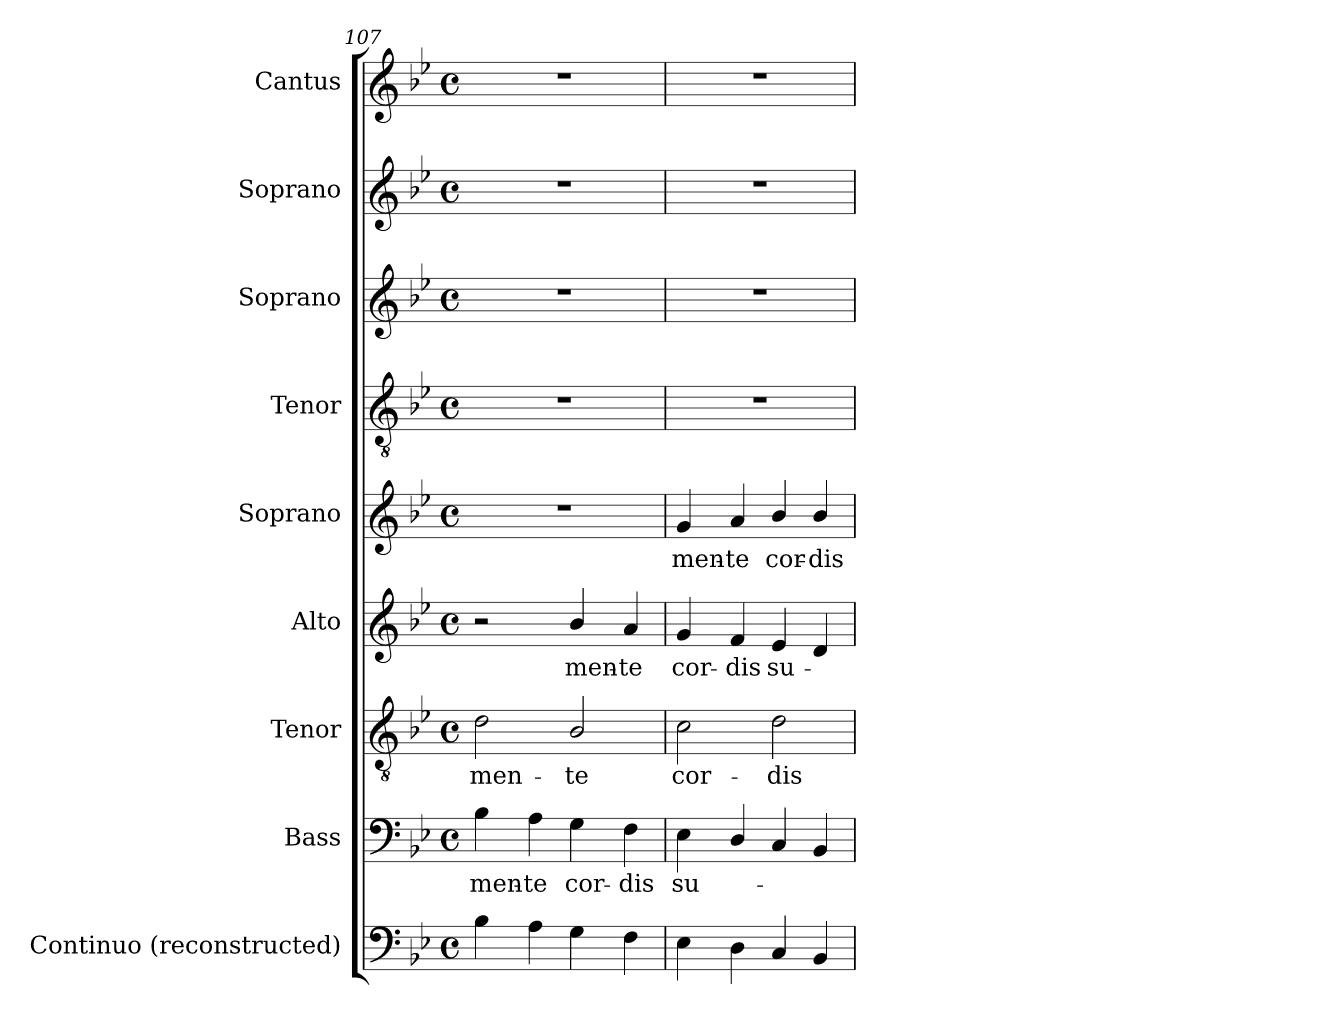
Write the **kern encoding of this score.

**kern	**kern	**text	**kern	**text	**kern	**text	**kern	**text	**kern	**kern	**kern	**kern
*part9	*part8	*part8	*part7	*part7	*part6	*part6	*part5	*part5	*part4	*part3	*part2	*part1
*staff9	*staff8	*staff8	*staff7	*staff7	*staff6	*staff6	*staff5	*staff5	*staff4	*staff3	*staff2	*staff1
*I"Continuo (reconstructed)	*I"Bass	*	*I"Tenor	*	*I"Alto	*	*I"Soprano	*	*I"Tenor	*I"Soprano	*I"Soprano	*I"Cantus
*I'Cont.	*I'B.	*	*I'T.	*	*I'A.	*	*I'S.	*	*I'T.	*I'S.	*I'S.	*
*clefF4	*clefF4	*	*clefGv2	*	*clefG2	*	*clefG2	*	*clefGv2	*clefG2	*clefG2	*clefG2
*	*	*	*ITrd7c12	*	*	*	*	*	*ITrd7c12	*	*	*
*k[b-e-]	*k[b-e-]	*	*k[b-e-]	*	*k[b-e-]	*	*k[b-e-]	*	*k[b-e-]	*k[b-e-]	*k[b-e-]	*k[b-e-]
*g:	*g:	*	*g:	*	*g:	*	*g:	*	*g:	*g:	*g:	*g:
*M4/4	*M4/4	*	*M4/4	*	*M4/4	*	*M4/4	*	*M4/4	*M4/4	*M4/4	*M4/4
*met(c)	*met(c)	*	*met(c)	*	*met(c)	*	*met(c)	*	*met(c)	*met(c)	*met(c)	*met(c)
=107	=107	=107	=107	=107	=107	=107	=107	=107	=107	=107	=107	=107
!	!	!LO:LY:b:color=#000000	!	!	!	!	!	!	!	!	!	!
!	!	!	!	!LO:LY:b:color=#000000	!	!	!	!	!	!	!	!
4B-i\	4B-i\	men-	2Di\	men-	2r	.	1r	.	1r	1r	1r	1r
!	!	!LO:LY:b:color=#000000	!	!	!	!	!	!	!	!	!	!
4Ai\	4Ai\	-te	.	.	.	.	.	.	.	.	.	.
!	!	!LO:LY:b:color=#000000	!	!	!	!	!	!	!	!	!	!
!	!	!	!	!LO:LY:b:color=#000000	!	!	!	!	!	!	!	!
!	!	!	!	!	!	!LO:LY:b:color=#000000	!	!	!	!	!	!
4Gi\	4Gi\	cor-	2BB-i/	-te	4b-i/	men-	.	.	.	.	.	.
!	!	!LO:LY:b:color=#000000	!	!	!	!	!	!	!	!	!	!
!	!	!	!	!	!	!LO:LY:b:color=#000000	!	!	!	!	!	!
4Fi\	4Fi\	-dis	.	.	4ai/	-te	.	.	.	.	.	.
=108	=108	=108	=108	=108	=108	=108	=108	=108	=108	=108	=108	=108
!	!	!LO:LY:b:color=#000000	!	!	!	!	!	!	!	!	!	!
!	!	!	!	!LO:LY:b:color=#000000	!	!	!	!	!	!	!	!
!	!	!	!	!	!	!LO:LY:b:color=#000000	!	!	!	!	!	!
!	!	!	!	!	!	!	!	!LO:LY:b:color=#000000	!	!	!	!
4E-i\	4E-i\	su-	2Ci\	cor-	4gi/	cor-	4gi/	men-	1r	1r	1r	1r
!	!	!	!	!	!	!LO:LY:b:color=#000000	!	!	!	!	!	!
!	!	!	!	!	!	!	!	!LO:LY:b:color=#000000	!	!	!	!
4Di\	4Di/	.	.	.	4fi/	-dis	4ai/	-te	.	.	.	.
!	!	!	!	!LO:LY:b:color=#000000	!	!	!	!	!	!	!	!
!	!	!	!	!	!	!LO:LY:b:color=#000000	!	!	!	!	!	!
!	!	!	!	!	!	!	!	!LO:LY:b:color=#000000	!	!	!	!
4Ci/	4Ci/	.	2Di\	-dis	4e-i/	su-	4b-i/	cor-	.	.	.	.
!	!	!	!	!	!	!	!	!LO:LY:b:color=#000000	!	!	!	!
4BB-i/	4BB-i/	.	.	.	4di/	.	4b-i/	-dis	.	.	.	.
=	=	=	=	=	=	=	=	=	=	=	=	=
*-	*-	*-	*-	*-	*-	*-	*-	*-	*-	*-	*-	*-
